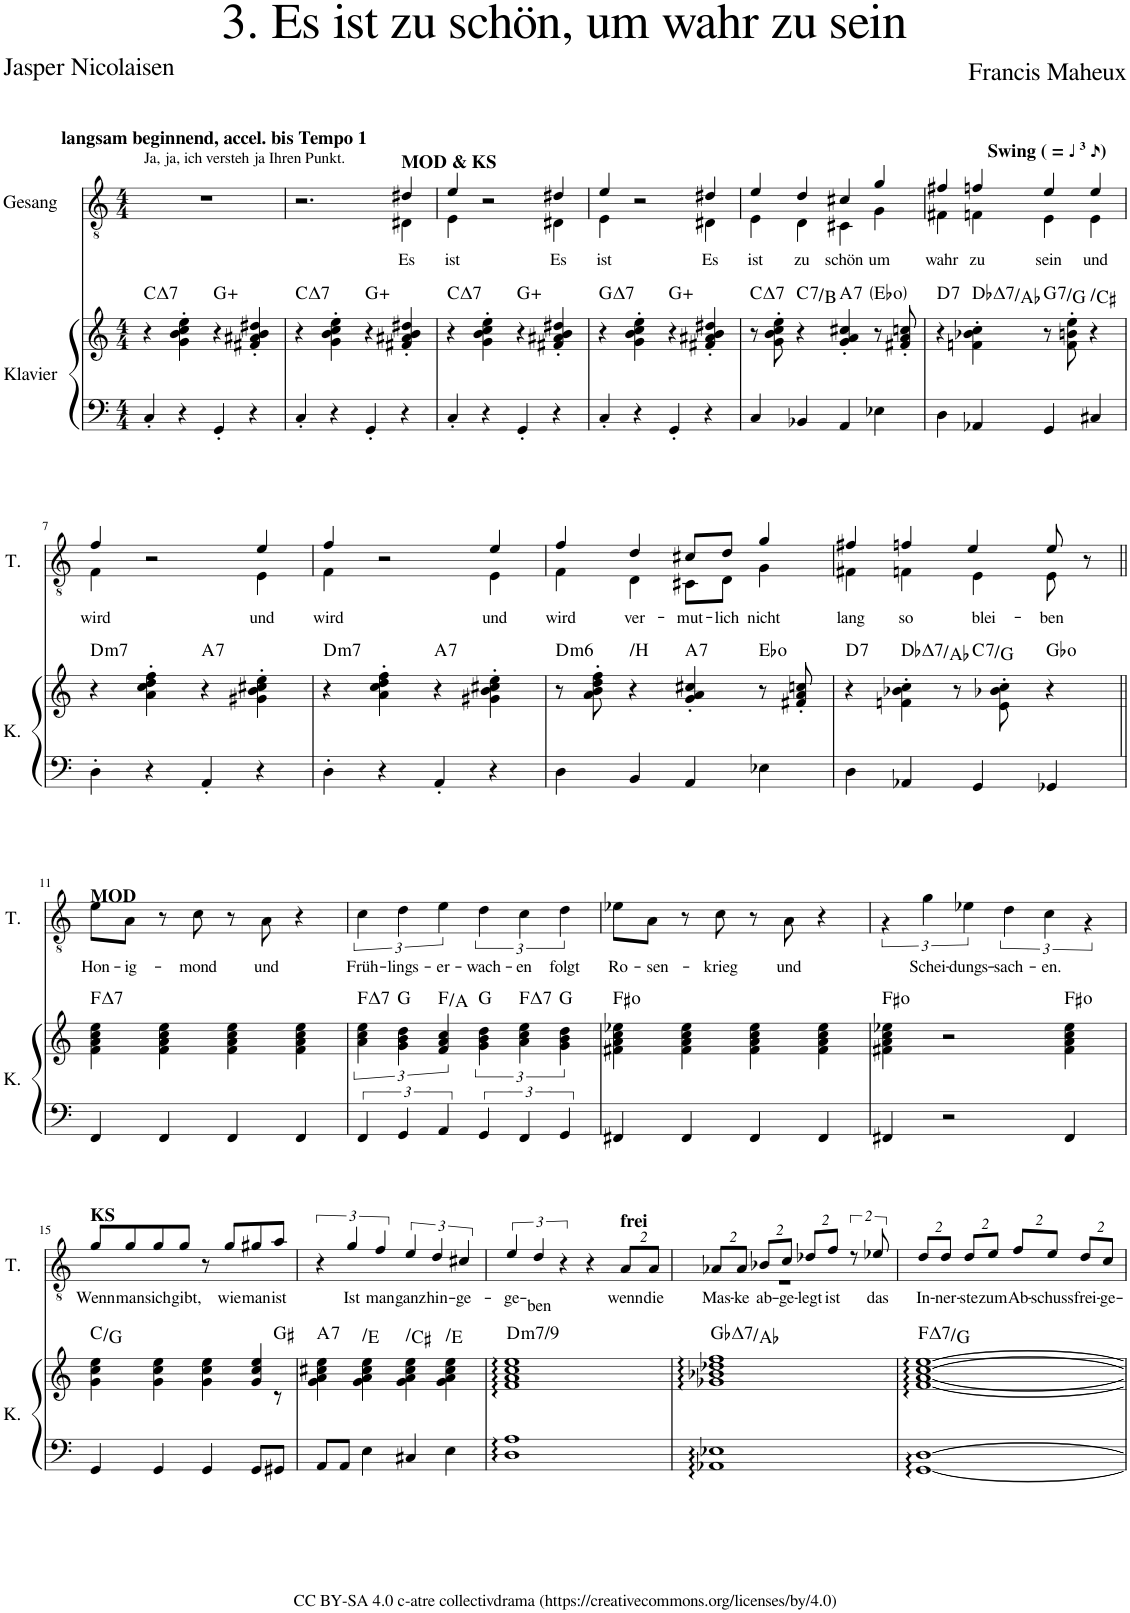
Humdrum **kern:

**kern	**kern	**harte	**kern	**text
*part2	*part2	*part2	*part1	*part1
*staff3	*staff2	*	*staff1	*staff1
*I"Klavier	*	*	*I"Gesang	*
*I'K.	*	*	*I'G.	*
*clefF4	*clefG2	*	*clefGv2	*
*k[]	*k[]	*	*k[]	*
*M4/4	*M4/4	*	*M4/4	*
=1	=1	=1	=1	=1
!	!	!	!LO:TX:a:B:t=Swing ( = ♩ ³ ♪)	!
!	!	!	!LO:TX:a:B:t=langsam beginnend, accel. bis Tempo 1	!
!	!	!LO:H:kt=7	!LO:TX:a:t=Ja, ja, ich versteh ja Ihren Punkt.	!
4C'/	4r	C:maj7	1r	.
4r	4g\' 4b\' 4cc\' 4ee\'	.	.	.
4GG'/	4r	G:aug	.	.
4r	4f#X/' 4a#X/' 4b/' 4dd#X/'	.	.	.
=2	=2	=2	=2	=2
*	*	*	*^	*
!	!	!LO:H:kt=7	!	!	!
4C'/	4r	C:maj7	2.r	2.ryy	.
4r	4g\' 4b\' 4cc\' 4ee\'	.	.	.	.
4GG'/	4r	G:aug	.	.	.
!	!	!	!LO:TX:a:B:t=MOD & KS	!	!
!	!	!	!	!	!LO:LY:b
4r	4f#X/' 4a#X/' 4b/' 4dd#X/'	.	4d#X/	4D#X\	Es
=3	=3	=3	=3	=3	=3
!	!	!LO:H:kt=7	!	!	!LO:LY:b
4C'/	4r	C:maj7	4e/	4E\	ist
4r	4g\' 4b\' 4cc\' 4ee\'	.	2r	2ryy	.
4GG'/	4r	G:aug	.	.	.
!	!	!	!	!	!LO:LY:b
4r	4f#X/' 4a#X/' 4b/' 4dd#X/'	.	4d#X/	4D#X\	Es
=4	=4	=4	=4	=4	=4
!	!	!LO:H:kt=7	!	!	!LO:LY:b
4C'/	4r	G:maj7	4e/	4E\	ist
4r	4g\' 4b\' 4cc\' 4ee\'	.	2r	2ryy	.
4GG'/	4r	G:aug	.	.	.
!	!	!	!	!	!LO:LY:b
4r	4f#X/' 4a#X/' 4b/' 4dd#X/'	.	4d#X/	4D#X\	Es
=5	=5	=5	=5	=5	=5
!	!	!LO:H:kt=7	!	!	!LO:LY:b
4C/	8r	C:maj7	4e/	4E\	ist
.	8g\' 8b\' 8cc\' 8ee\'	.	.	.	.
!	!	!LO:H:kt=7	!	!	!LO:LY:b
4BB-X/	4r	C:7/7	4d/	4D\	zu
!	!	!LO:H:kt=7	!	!	!LO:LY:b
4AA/	4g/' 4a/' 4cc#X/'	A:7	4c#X/	4C#X\	schön
!	!	!	!	!	!LO:LY:b
4E-X\	8r	Eb:dim	4g/	4G\	um
.	8f#X/' 8a/' 8ccn/'	.	.	.	.
=6	=6	=6	=6	=6	=6
!	!	!LO:H:kt=7	!	!	!LO:LY:b
4D\	4r	D:7	4f#X/	4F#X\	wahr
!	!	!LO:H:kt=7	!	!	!LO:LY:b
4AA-X/	4fn\' 4b-X\' 4cc\'	Db:maj7/5	4fn/	4Fn\	zu
!	!	!LO:H:kt=7	!	!	!LO:LY:b
4GG/	8r	G:7	4e/	4E\	sein
.	8f\' 8bn\' 8ee\'	.	.	.	.
!	!	!LO:H:kt=N.C.	!	!	!LO:LY:b
4C#X/	4r	N	4e/	4E\	und
!!LO:LB:g=z	!!
=7	=7	=7	=7	=7	=7
!	!	!LO:H:kt=m7	!	!	!LO:LY:b
4D'\	4r	D:min7	4f/	4F\	wird
4r	4a\' 4cc\' 4dd\' 4ff\'	.	2r	2ryy	.
!	!	!LO:H:kt=7	!	!	!
4AA'/	4r	A:7	.	.	.
!	!	!	!	!	!LO:LY:b
4r	4g#X\' 4b\' 4cc#X\' 4ee\'	.	4e/	4E\	und
=8	=8	=8	=8	=8	=8
!	!	!LO:H:kt=m7	!	!	!LO:LY:b
4D'\	4r	D:min7	4f/	4F\	wird
4r	4a\' 4cc\' 4dd\' 4ff\'	.	2r	2ryy	.
!	!	!LO:H:kt=7	!	!	!
4AA'/	4r	A:7	.	.	.
!	!	!	!	!	!LO:LY:b
4r	4g#X\' 4b\' 4cc#X\' 4ee\'	.	4e/	4E\	und
=9	=9	=9	=9	=9	=9
!	!	!LO:H:kt=m6	!	!	!LO:LY:b
4D\	8r	D:min6	4f/	4F\	wird
.	8a\' 8b\' 8dd\' 8ff\'	.	.	.	.
!	!	!LO:H:kt=/H	!	!	!LO:LY:b
4BB/	4r	N	4d/	4D\	ver-
!	!	!LO:H:kt=7	!	!	!LO:LY:b
4AA/	4g/' 4a/' 4cc#X/'	A:7	8c#X/L	8C#X\L	-mut-
!	!	!	!	!	!LO:LY:b
.	.	.	8d/J	8D\J	-lich
!	!	!	!	!	!LO:LY:b
4E-X\	8r	Eb:dim	4g/	4G\	nicht
.	8f#X/' 8a/' 8ccn/'	.	.	.	.
=10	=10	=10	=10	=10	=10
!	!	!LO:H:kt=7	!	!	!LO:LY:b
4D\	4r	D:7	4f#X/	4F#X\	lang
!	!	!LO:H:kt=7	!	!	!LO:LY:b
4AA-X/	4fn\' 4b-X\' 4cc\'	Db:maj7/5	4fn/	4Fn\	so
!	!	!LO:H:kt=7	!	!	!LO:LY:b
4GG/	8r	C:7/5	4e/	4E\	blei-
.	8e\' 8b-X\' 8cc\'	.	.	.	.
!	!	!	!	!	!LO:LY:b
4GG-X/	4r	Gb:dim	8e/	8E\	-ben
.	.	.	8r	8ryy	.
!!LO:LB:g=z	!!
=11||	=11||	=11||	=11||	=11||	=11||
!	!	!	!LO:TX:a:B:t=MOD	!	!
!	!	!LO:H:kt=7	!	!	!LO:LY:b
4FF/	4f\ 4a\ 4cc\ 4ee\	F:maj7	8ryy	8e\L	Hon-
!	!	!	!	!	!LO:LY:b
.	.	.	8ryy	8A\J	-ig-
4FF/	4f\ 4a\ 4cc\ 4ee\	.	8r	8ryy	.
!	!	!	!	!	!LO:LY:b
.	.	.	8ryy	8c\	-mond
4FF/	4f\ 4a\ 4cc\ 4ee\	.	8r	8ryy	.
!	!	!	!	!	!LO:LY:b
.	.	.	8ryy	8A\	und
4FF/	4f\ 4a\ 4cc\ 4ee\	.	4r	4ryy	.
=12	=12	=12	=12	=12	=12
!	!	!LO:H:kt=7	!	!	!LO:LY:b
6FF/	6a\ 6cc\ 6ee\	F:maj7	1ryy	6c\	Früh-
!	!	!	!	!	!LO:LY:b
6GG/	6g\ 6b\ 6dd\	G:maj	.	6d\	-lings-
!	!	!	!	!	!LO:LY:b
6AA/	6f/ 6a/ 6cc/	F:maj/3	.	6e\	-er-
!	!	!	!	!	!LO:LY:b
6GG/	6g\ 6b\ 6dd\	G:maj	.	6d\	-wach-
!	!	!LO:H:kt=7	!	!	!LO:LY:b
6FF/	6a\ 6cc\ 6ee\	F:maj7	.	6c\	-en
!	!	!	!	!	!LO:LY:b
6GG/	6g\ 6b\ 6dd\	G:maj	.	6d\	folgt
=13	=13	=13	=13	=13	=13
!	!	!	!	!	!LO:LY:b
4FF#X/	4f#X\ 4a\ 4cc\ 4ee-X\	F#:dim	8ryy	8e-X\L	Ro-
!	!	!	!	!	!LO:LY:b
.	.	.	8ryy	8A\J	-sen-
4FF#/	4f#\ 4a\ 4cc\ 4ee-\	.	8r	8ryy	.
!	!	!	!	!	!LO:LY:b
.	.	.	8ryy	8c\	-krieg
4FF#/	4f#\ 4a\ 4cc\ 4ee-\	.	8r	8ryy	.
!	!	!	!	!	!LO:LY:b
.	.	.	8ryy	8A\	und
4FF#/	4f#\ 4a\ 4cc\ 4ee-\	.	4r	4ryy	.
=14	=14	=14	=14	=14	=14
4FF#X/	4f#X\ 4a\ 4cc\ 4ee-X\	F#:dim	1ryy	6r	.
!	!	!	!	!	!LO:LY:b
.	.	.	.	6g\	Schei-
2r	2r	.	.	.	.
!	!	!	!	!	!LO:LY:b
.	.	.	.	6e-X\	-dungs-
!	!	!	!	!	!LO:LY:b
.	.	.	.	6d\	-sach-
!	!	!	!	!	!LO:LY:b
.	.	.	.	6c\	-en.
4FF#/	4f#\ 4a\ 4cc\ 4ee-\	F#:dim	.	.	.
.	.	.	.	6r	.
!!LO:LB:g=z
=15	=15	=15	=15	=15	=15
*	*^	*	*	*	*
!	!	!	!	!LO:TX:a:B:t=KS	!	!
!	!	!	!	!	!	!LO:LY:b
*	*	*	*	*v	*v	*
4GG/	4g\ 4cc\ 4ee\	2.ryy	C:maj/5	8g/L	Wenn
!	!	!	!	!	!LO:LY:b
.	.	.	.	8g/	man
!	!	!	!	!	!LO:LY:b
4GG/	4g\ 4cc\ 4ee\	.	.	8g/	sich
!	!	!	!	!	!LO:LY:b
.	.	.	.	8g/J	gibt,
4GG/	4g\ 4cc\ 4ee\	.	.	8r	.
!	!	!	!	!	!LO:LY:b
.	.	.	.	8g/L	wie
!	!	!	!	!	!LO:LY:b
8GG/L	4g/ 4cc/ 4ee/	8ryy	.	8g#X/	man
!	!	!	!	!	!LO:LY:b
8GG#X/J	.	8r	G#:maj	8a/J	ist
=16	=16	=16	=16	=16	=16
!	!	!	!LO:H:kt=7	!	!
*	*v	*v	*	*	*
8AA/L	4g\ 4a\ 4cc#X\ 4ee\	A:7	6r	.
8AA/J	.	.	.	.
!	!	!	!	!LO:LY:b
.	.	.	6g/	Ist
!	!	!LO:H:kt=N.C.	!	!
4E\	4g\ 4a\ 4cc#\ 4ee\	N	.	.
!	!	!	!	!LO:LY:b
.	.	.	6f/	man
!	!	!LO:H:kt=N.C.	!	!LO:LY:b
4C#X/	4g\ 4a\ 4cc#\ 4ee\	N	6e/	ganz
!	!	!	!	!LO:LY:b
.	.	.	6d/	hin-
!	!	!LO:H:kt=N.C.	!	!
4E\	4g\ 4a\ 4cc#\ 4ee\	N	.	.
!	!	!	!	!LO:LY:b
.	.	.	6c#X/	-ge-
=17	=17	=17	=17	=17
!	!	!LO:H:kt=m7/9	!	!LO:LY:b
1D:: 1A::	1f:: 1a:: 1cc:: 1ee::	D:min	6e/	-ge-
!	!	!	!	!LO:LY:b
.	.	.	6d/	-ben
.	.	.	6r	.
.	.	.	4r	.
!	!	!	!LO:TX:a:B:t=frei	!
!	!	!	!	!LO:LY:b
.	.	.	8A/L	wenn
!	!	!	!	!LO:LY:b
.	.	.	8A/J	die
=18	=18	=18	=18	=18
!	!	!LO:H:kt=7	!	!LO:LY:b
*	*	*	*^	*
1AA-X:: 1E-X::	1g-X:: 1b-X:: 1dd-X:: 1ff::	Gb:maj7/2	8A-X/L	1r	Mas-
!	!	!	!	!	!LO:LY:b
.	.	.	8A-/J	.	-ke
!	!	!	!	!	!LO:LY:b
.	.	.	8B-X/L	.	ab-
!	!	!	!	!	!LO:LY:b
.	.	.	8c/J	.	-ge-
!	!	!	!	!	!LO:LY:b
.	.	.	8d-X/L	.	-legt
!	!	!	!	!	!LO:LY:b
.	.	.	8f/J	.	ist
.	.	.	8r	.	.
!	!	!	!	!	!LO:LY:b
.	.	.	8e-X/	.	das
*	*	*	*v	*v	*
=19	=19	=19	=19	=19
!	!	!LO:H:kt=7	!	!LO:LY:b
[1GG:: [1D::	[1f:: [1a:: [1cc:: [1ee::	F:maj7/2	8d/L	In-
!	!	!	!	!LO:LY:b
.	.	.	8d/J	-ner-
!	!	!	!	!LO:LY:b
.	.	.	8d/L	-ste
!	!	!	!	!LO:LY:b
.	.	.	8e/J	zum
!	!	!	!	!LO:LY:b
.	.	.	8f/L	Ab-
!	!	!	!	!LO:LY:b
.	.	.	8e/J	-schuss
!	!	!	!	!LO:LY:b
.	.	.	8d/L	frei-
!	!	!	!	!LO:LY:b
.	.	.	8c/J	-ge-
=	=	=	=	=
*-	*-	*-	*-	*-
